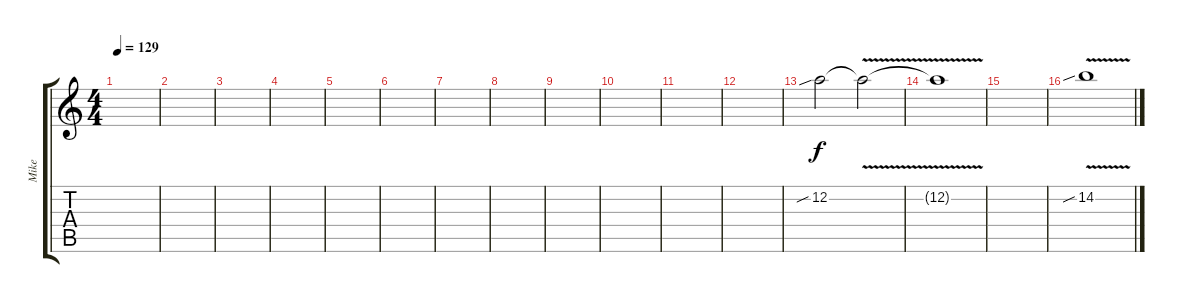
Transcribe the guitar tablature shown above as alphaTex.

\track ("Mike" "Mike") {instrument distortionguitar}
\staff {score tabs}
\tuning (D4 A3 F3 C3 G2 C2) {hide}
\ts (4 4)
\tempo 129
\clef g2
\ks c
|
|
|
|
|
|
|
|
|
|
|
|
12.2{sib}.2 12.2{v t}.2 |
12.2{t}.1 |
|
14.2{v sib}.1
